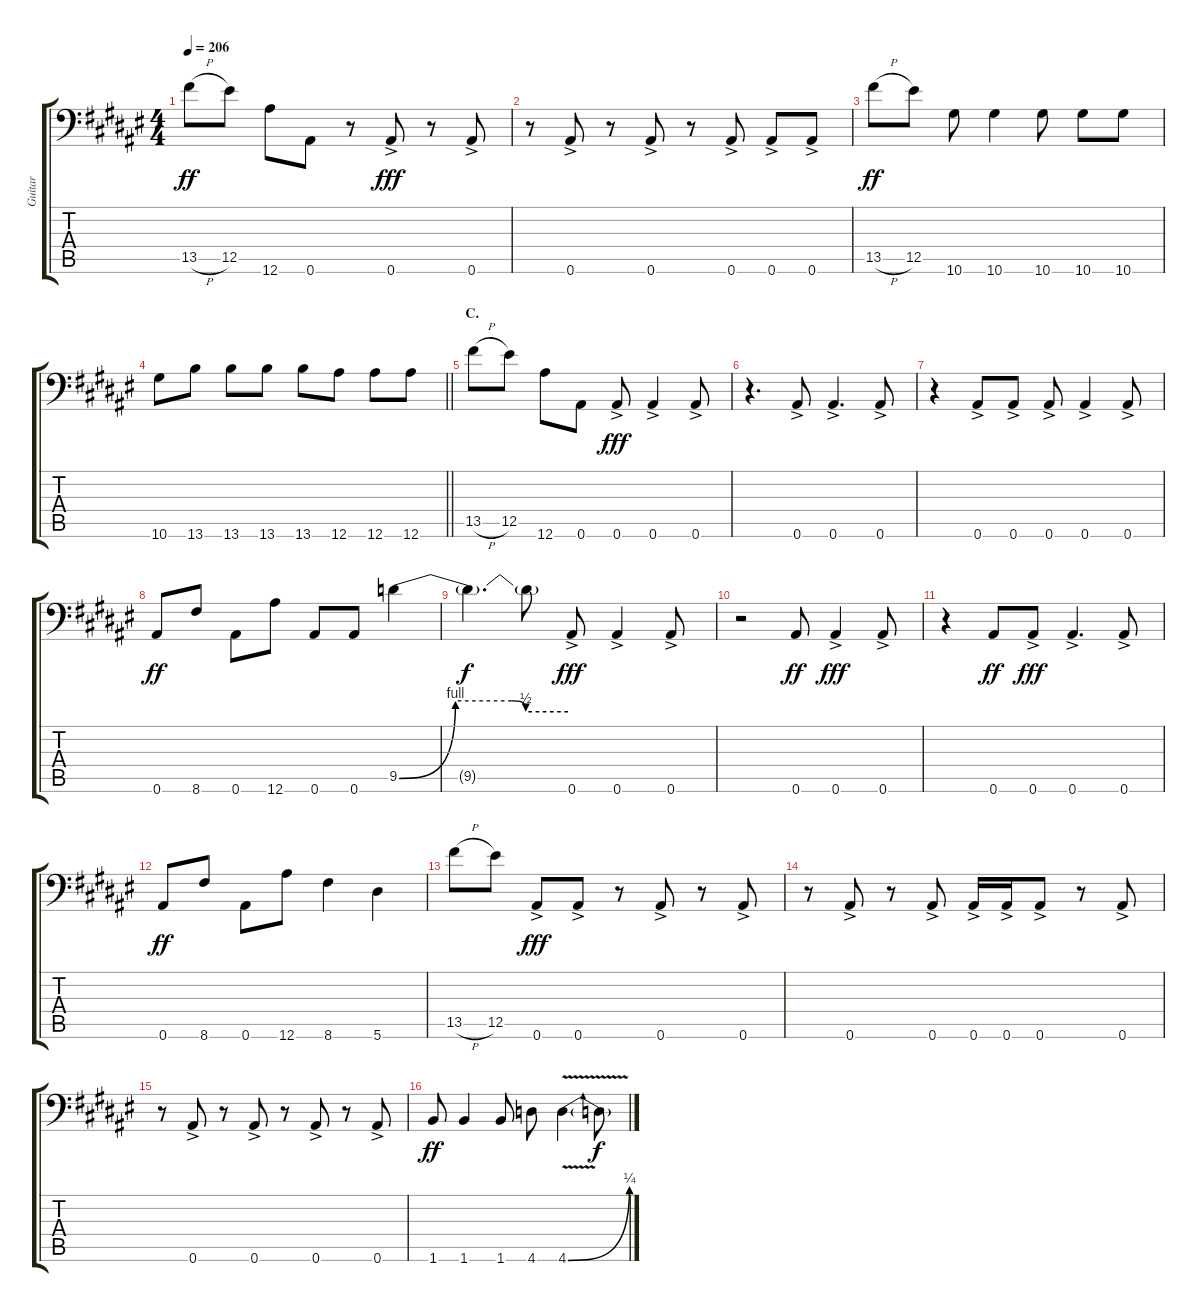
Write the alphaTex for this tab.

\track ("Guitar" "Guitar") {instrument distortionguitar}
\staff {score tabs}
\tuning (C4 G3 Eb3 Bb2 F2 Bb1) {hide}
\ts (4 4)
\tempo 206
\clef f4
\ks f#
13.5{h}.8{dy ff} 12.5.8 12.6.8 0.6.8 r.8 0.6{ac}.8{dy fff} r.8 0.6{ac}.8 |
r.8 0.6{ac}.8 r.8 0.6{ac}.8 r.8 0.6{ac}.8 0.6{ac}.8 0.6{ac}.8 |
13.5{h}.8{dy ff} 12.5.8 10.6.8 10.6.4 10.6.8 10.6.8 10.6.8 |
\barLineRight lightlight
10.6.8 13.6.8 13.6.8 13.6.8 13.6.8 12.6.8 12.6.8 12.6.8 |
\section ("" "C.")
13.5{h}.8 12.5.8 12.6.8 0.6.8 0.6{ac}.8{dy fff} 0.6{ac}.4 0.6{ac}.8 |
r.4{d} 0.6{ac}.8 0.6{ac}.4{d} 0.6{ac}.8 |
r.4 0.6{ac}.8 0.6{ac}.8 0.6{ac}.8 0.6{ac}.4 0.6{ac}.8 |
0.6.8{dy ff} 8.6.8 0.6.8 12.6.8 0.6.8 0.6.8 9.5{be (custom 0 0 20 4 40 4 45 2 60 2)}.4 |
9.5{t}.4{d dy f} 9.5{t}.8 0.6{ac}.8{dy fff} 0.6{ac}.4 0.6{ac}.8 |
r.2 0.6.8{dy ff} 0.6{ac}.4{dy fff} 0.6{ac}.8 |
r.4 0.6.8{dy ff} 0.6{ac}.8{dy fff} 0.6{ac}.4{d} 0.6{ac}.8 |
0.6.8{dy ff} 8.6.8 0.6.8 12.6.8 8.6.4 5.6.4 |
13.5{h}.8 12.5.8 0.6{ac}.8{dy fff} 0.6{ac}.8 r.8 0.6{ac}.8 r.8 0.6{ac}.8 |
r.8 0.6{ac}.8 r.8 0.6{ac}.8 0.6{ac}.16 0.6{ac}.16 0.6{ac}.8 r.8 0.6{ac}.8 |
r.8 0.6{ac}.8 r.8 0.6{ac}.8 r.8 0.6{ac}.8 r.8 0.6{ac}.8 |
1.6.8{dy ff} 1.6.4 1.6.8 4.6.8 4.6{be (bend 0 0 60 1) v}.4 4.6{t}.8{dy f}
